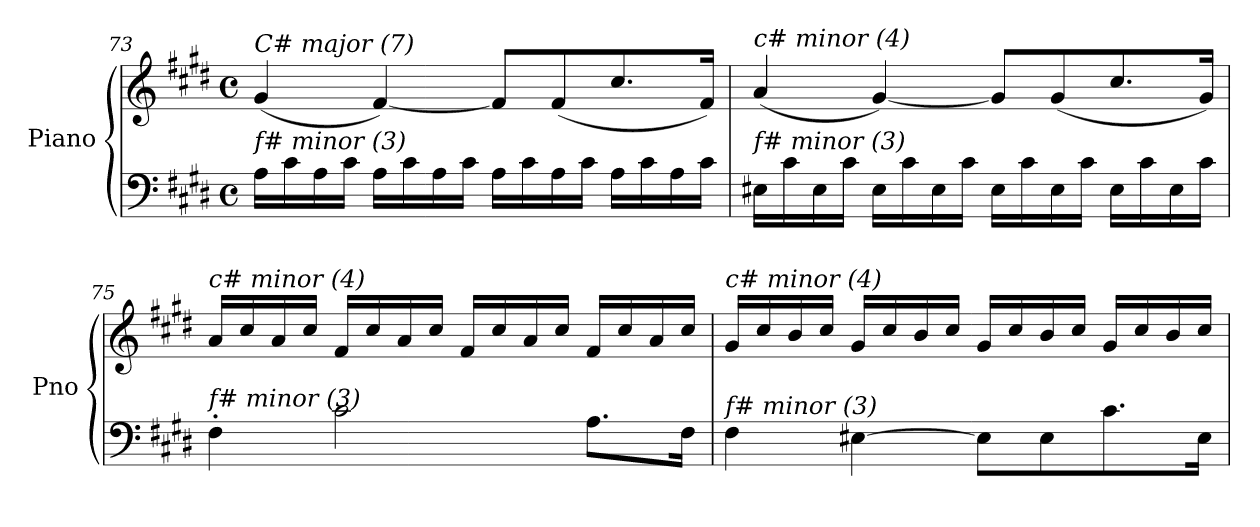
**kern	**kern
*part1	*part1
*staff2	*staff1
*I"Piano	*
*I'Pno	*
!!LO:LB:g=z
*clefF4	*clefG2
*k[f#c#g#d#]	*k[f#c#g#d#]
*M4/4	*M4/4
*met(c)	*met(c)
=73	=73
!	!LO:TX:i:t=C# major (7)
!LO:TX:i:t=f# minor (3)	!
16A\LL	(4g#/
16c#\	.
16A\	.
16c#\JJ	.
16A\LL	[4f#/)
16c#\	.
16A\	.
16c#\JJ	.
16A\LL	8f#/L]
16c#\	.
16A\	(8f#/
16c#\JJ	.
16A\LL	8.cc#/
16c#\	.
16A\	.
16c#\JJ	16f#/Jk)
=74	=74
!	!LO:TX:i:t=c# minor (4)
!LO:TX:i:t=f# minor (3)	!
16E#X\LL	(4a/
16c#\	.
16E#\	.
16c#\JJ	.
16E#\LL	[4g#/)
16c#\	.
16E#\	.
16c#\JJ	.
16E#\LL	8g#/L]
16c#\	.
16E#\	(8g#/
16c#\JJ	.
16E#\LL	8.cc#/
16c#\	.
16E#\	.
16c#\JJ	16g#/Jk)
=75	=75
!	!LO:TX:i:t=c# minor (4)
!LO:TX:i:t=f# minor (3)	!
4F#'\	16a/LL
.	16cc#/
.	16a/
.	16cc#/JJ
2c#\	16f#/LL
.	16cc#/
.	16a/
.	16cc#/JJ
.	16f#/LL
.	16cc#/
.	16a/
.	16cc#/JJ
8.A\L	16f#/LL
.	16cc#/
.	16a/
16F#\Jk	16cc#/JJ
!!LO:LB:g=z
=76	=76
!	!LO:TX:i:t=c# minor (4)
!LO:TX:i:t=f# minor (3)	!
4F#\	16g#/LL
.	16cc#/
.	16b/
.	16cc#/JJ
[4E#X\	16g#/LL
.	16cc#/
.	16b/
.	16cc#/JJ
8E#\L]	16g#/LL
.	16cc#/
8E#\	16b/
.	16cc#/JJ
8.c#\	16g#/LL
.	16cc#/
.	16b/
16E#\Jk	16cc#/JJ
=	=
*-	*-
